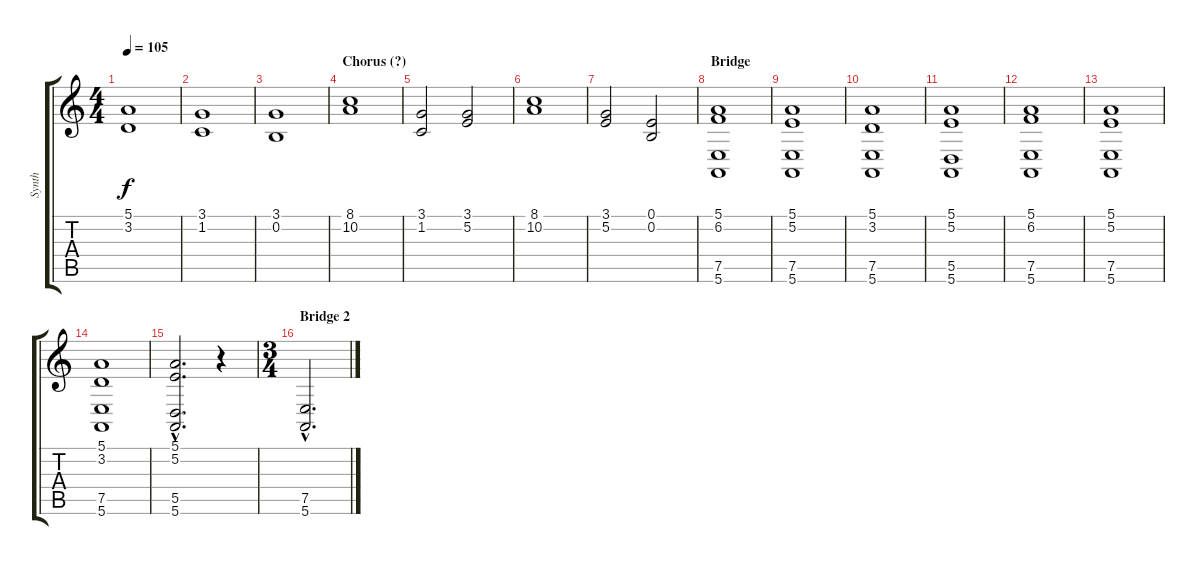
\track ("Synth" "Synth") {instrument lead8bassandlead}
\staff {score tabs}
\tuning (E4 B3 G3 D3 A2 E2) {hide}
\ts (4 4)
\tempo 105
\clef g2
\ks c
(5.1 3.2).1{dy f} |
(3.1 1.2).1 |
(3.1 0.2).1 |
\section ("" "Chorus (?)")
(8.1 10.2).1 |
(3.1 1.2).2 (3.1 5.2).2 |
(8.1 10.2).1 |
(3.1 5.2).2 (0.1 0.2).2 |
\section ("" "Bridge")
(5.1 6.2 7.5 5.6).1 |
(5.1 5.2 7.5 5.6).1 |
(5.1 3.2 7.5 5.6).1 |
(5.1 5.2 5.5 5.6).1 |
(5.1 6.2 7.5 5.6).1 |
(5.1 5.2 7.5 5.6).1 |
(5.1 3.2 7.5 5.6).1 |
(5.1{hac} 5.2{hac} 5.5{hac} 5.6{hac}).2{d} r.4 |
\ts (3 4)
\section ("" "Bridge 2")
(7.5{hac} 5.6{hac}).2{d volume 13}
